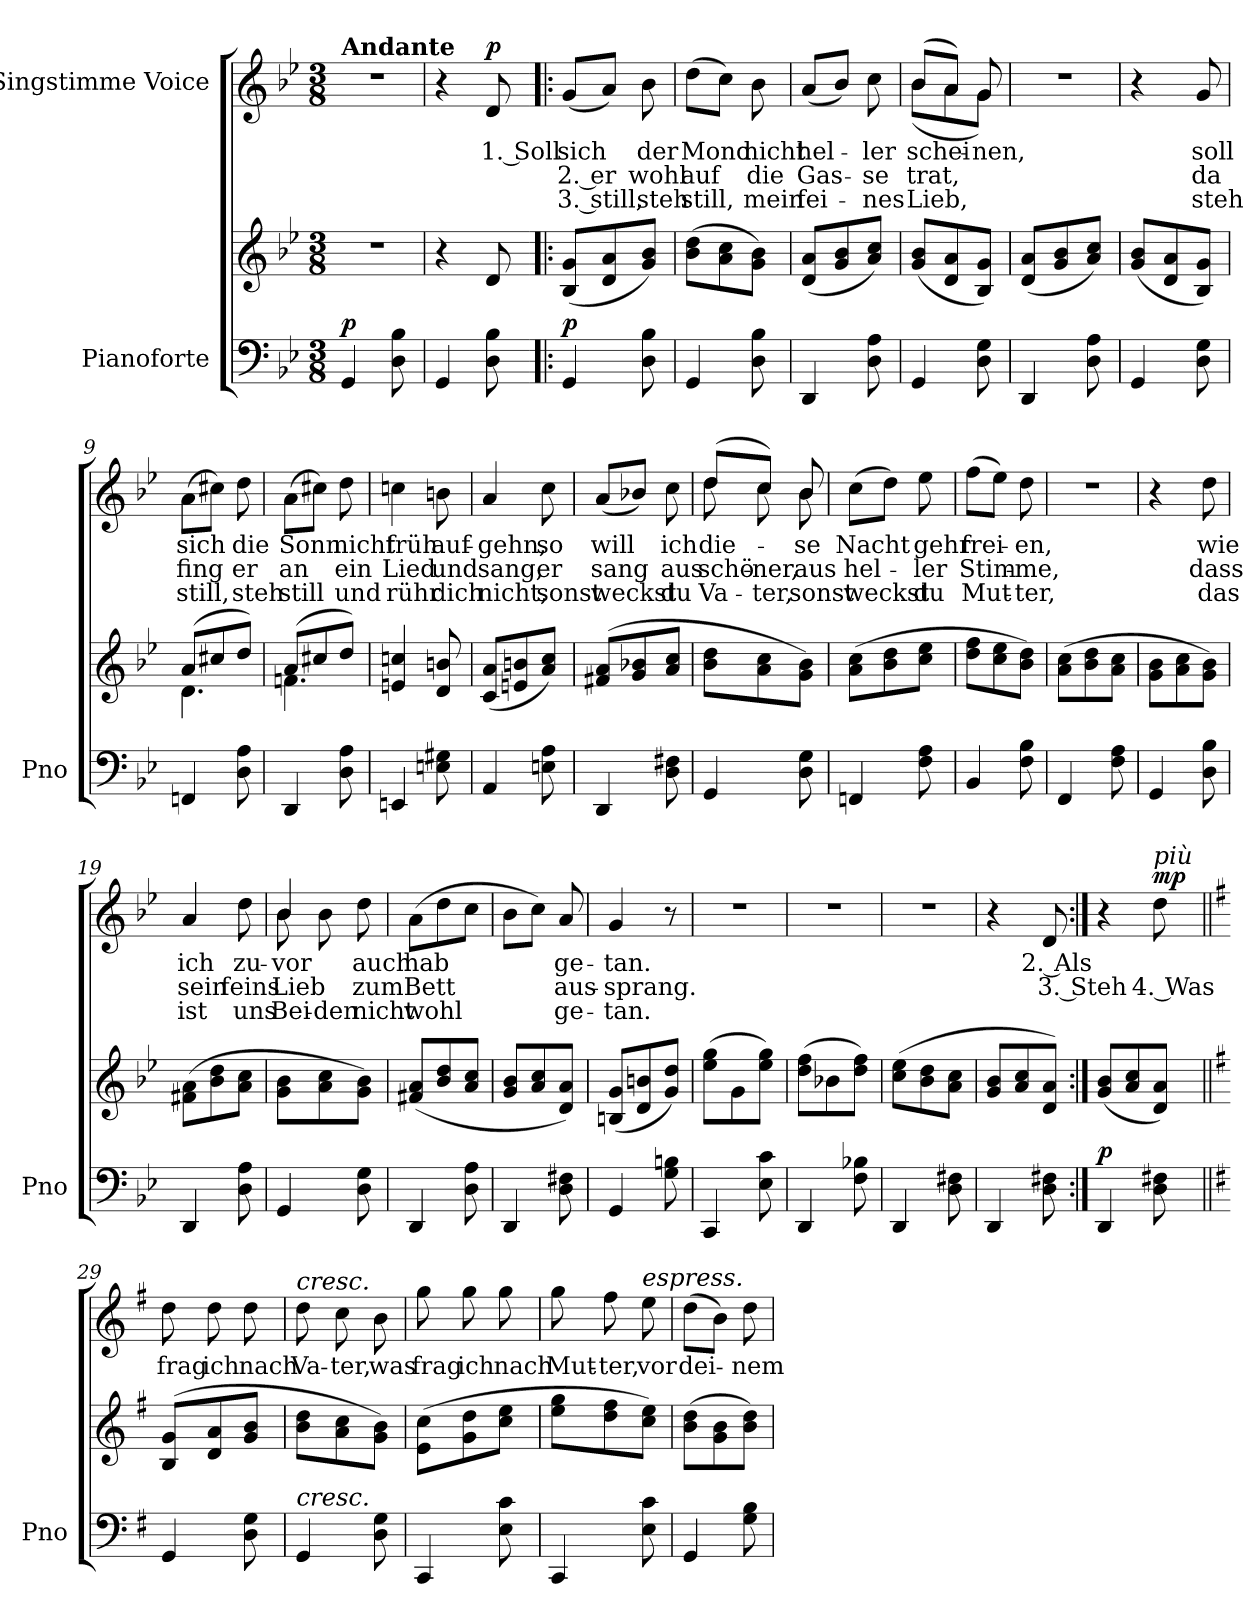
**kern	**kern	**dynam	**kern	**text	**text	**text	**dynam
*part2	*part2	*part2	*part1	*part1	*part1	*part1	*part1
*staff3	*staff2	*staff2/3	*staff1	*staff1	*staff1	*staff1	*staff1
*I"Pianoforte	*	*	*I"Singstimme Voice	*	*	*	*
*I'Pno	*	*	*	*	*	*	*
*clefF4	*clefG2	*	*clefG2	*	*	*	*
*k[b-e-]	*k[b-e-]	*	*k[b-e-]	*	*	*	*
*M3/8	*M3/8	*	*M3/8	*	*	*	*
=1	=1	=1	=1	=1	=1	=1	=1
!	!	!	!LO:TX:a:B:t=Andante	!	!	!	!
!	!	!LO:DY:a=2	!	!	!	!	!
4GG/	4.r	p	4.r	.	.	.	.
8D\ 8B-\	.	.	.	.	.	.	.
=2	=2	=2	=2	=2	=2	=2	=2
4GG/	4r	.	4r	.	.	.	.
!	!	!	!	!LO:LY:b	!	!	!LO:DY:a
8D\ 8B-\	8d/	.	8d/	1. Soll	.	.	p
=3!|:	=3!|:	=3!|:	=3!|:	=3!|:	=3!|:	=3!|:	=3!|:
!	!	!LO:DY:a=2	!	!LO:LY:b	!LO:LY:b	!LO:LY:b	!
4GG/	(<8B-/ 8g/L	p	(<8g/L	sich	2. er	3. still,	.
.	8d/ 8a/	.	8a/J)	.	.	.	.
!	!	!	!	!LO:LY:b	!LO:LY:b	!LO:LY:b	!
8D\ 8B-\	8g/ 8b-/J)	.	8b-\	der	wohl	steh	.
=4	=4	=4	=4	=4	=4	=4	=4
!	!	!	!	!LO:LY:b	!LO:LY:b	!LO:LY:b	!
4GG/	(>8b-\ 8dd\L	.	(>8dd\L	Mond	auf	still,	.
.	8a\ 8cc\	.	8cc\J)	.	.	.	.
!	!	!	!	!LO:LY:b	!LO:LY:b	!LO:LY:b	!
8D\ 8B-\	8g\ 8b-\J)	.	8b-\	nicht	die	mein	.
=5	=5	=5	=5	=5	=5	=5	=5
!	!	!	!	!LO:LY:b	!LO:LY:b	!LO:LY:b	!
4DD/	(<8d/ 8a/L	.	(<8a/L	hel-	Gas-	fei-	.
.	8g/ 8b-/	.	8b-/J)	.	.	.	.
!	!	!	!	!LO:LY:b	!LO:LY:b	!LO:LY:b	!
8D\ 8A\	8a/ 8cc/J)	.	8cc\	-ler	-se	-nes	.
=6	=6	=6	=6	=6	=6	=6	=6
!	!	!	!	!LO:LY:b	!LO:LY:b	!LO:LY:b	!
*	*	*	*^	*	*	*	*
4GG/	(<8g/ 8b-/L	.	(>8b-/L	(<8b-\L	schei-	trat,	Lieb,	.
.	8d/ 8a/	.	8a/J)	8a\	.	.	.	.
!	!	!	!	!	!LO:LY:b	!	!	!
8D\ 8G\	8B-/ 8g/J)	.	8g/	8g\J)	-nen,	.	.	.
*	*	*	*v	*v	*	*	*	*
=7	=7	=7	=7	=7	=7	=7	=7
4DD/	(<8d/ 8a/L	.	4.r	.	.	.	.
.	8g/ 8b-/	.	.	.	.	.	.
8D\ 8A\	8a/ 8cc/J)	.	.	.	.	.	.
=8	=8	=8	=8	=8	=8	=8	=8
4GG/	(<8g/ 8b-/L	.	4r	.	.	.	.
.	8d/ 8a/	.	.	.	.	.	.
!	!	!	!	!LO:LY:b	!LO:LY:b	!LO:LY:b	!
8D\ 8G\	8B-/ 8g/J)	.	8g/	soll	da	steh	.
!!LO:LB:g=z
=9	=9	=9	=9	=9	=9	=9	=9
*	*^	*	*	*	*	*	*
!	!	!	!	!	!LO:LY:b	!LO:LY:b	!LO:LY:b	!
4FFn/	(>8a/L	4.d\	.	(>8a\L	sich	fing	still,	.
.	8cc#X/	.	.	8cc#X\J)	.	.	.	.
!	!	!	!	!	!LO:LY:b	!LO:LY:b	!LO:LY:b	!
8D\ 8A\	8dd/J)	.	.	8dd\	die	er	steh	.
=10	=10	=10	=10	=10	=10	=10	=10	=10
!	!	!	!	!	!LO:LY:b	!LO:LY:b	!LO:LY:b	!
4DD/	(>8a/L	4.fn\	.	(>8a\L	Sonn	an	still	.
.	8cc#X/	.	.	8cc#X\J)	.	.	.	.
!	!	!	!	!	!LO:LY:b	!LO:LY:b	!LO:LY:b	!
8D\ 8A\	8dd/J)	.	.	8dd\	nicht	ein	und	.
*	*v	*v	*	*	*	*	*	*
=11	=11	=11	=11	=11	=11	=11	=11
!	!	!	!	!LO:LY:b	!LO:LY:b	!LO:LY:b	!
4EEn/	4en/ 4ccn/	.	4ccn\	früh	Lied	rühr	.
!	!	!	!	!LO:LY:b	!LO:LY:b	!LO:LY:b	!
8En\ 8G#X\	8d/ 8bn/	.	8bn\	auf-	und	dich	.
=12	=12	=12	=12	=12	=12	=12	=12
!	!	!	!	!LO:LY:b	!LO:LY:b	!LO:LY:b	!
4AA/	(<8c/ 8a/L	.	4a/	-gehn,	sang,	nicht,	.
.	8en/ 8bn/	.	.	.	.	.	.
!	!	!	!	!LO:LY:b	!LO:LY:b	!LO:LY:b	!
8En\ 8A\	8a/ 8cc/J)	.	8cc\	so	er	sonst	.
=13	=13	=13	=13	=13	=13	=13	=13
!	!	!	!	!LO:LY:b	!LO:LY:b	!LO:LY:b	!
4DD/	(>8f#X/ 8a/L	.	(<8a/L	will	sang	weckst	.
.	8g/ 8b-X/	.	8b-X/J)	.	.	.	.
!	!	!	!	!LO:LY:b	!LO:LY:b	!LO:LY:b	!
8D\ 8F#X\	8a/ 8cc/J	.	8cc\	ich	aus	du	.
=14	=14	=14	=14	=14	=14	=14	=14
!	!	!	!	!LO:LY:b	!LO:LY:b	!LO:LY:b	!
*	*	*	*^	*	*	*	*
4GG/	8b-\ 8dd\L	.	(>8dd/L	8dd\	die-	schö-	Va-	.
!	!	!	!	!	!	!LO:LY:b	!LO:LY:b	!
.	8a\ 8cc\	.	8cc/J)	8cc\	.	-ner,	-ter,	.
!	!	!	!	!	!LO:LY:b	!LO:LY:b	!LO:LY:b	!
8D\ 8G\	8g\ 8b-\J)	.	8b-/	8b-\	-se	aus	sonst	.
=15	=15	=15	=15	=15	=15	=15	=15	=15
!	!	!	!	!	!LO:LY:b	!LO:LY:b	!LO:LY:b	!
*	*	*	*v	*v	*	*	*	*
4FFn/	(>8a\ 8cc\L	.	(>8cc\L	Nacht	hel-	weckst	.
.	8b-\ 8dd\	.	8dd\J)	.	.	.	.
!	!	!	!	!LO:LY:b	!LO:LY:b	!LO:LY:b	!
8F\ 8A\	8cc\ 8ee-\J	.	8ee-\	gehr	-ler	du	.
=16	=16	=16	=16	=16	=16	=16	=16
!	!	!	!	!LO:LY:b	!LO:LY:b	!LO:LY:b	!
4BB-/	8dd\ 8ff\L	.	(>8ff\L	frei-	Stim-	Mut-	.
.	8cc\ 8ee-\	.	8ee-\J)	.	.	.	.
!	!	!	!	!LO:LY:b	!LO:LY:b	!LO:LY:b	!
8F\ 8B-\	8b-\ 8dd\J)	.	8dd\	-en,	-me,	-ter,	.
=17	=17	=17	=17	=17	=17	=17	=17
4FF/	(>8a\ 8cc\L	.	4.r	.	.	.	.
.	8b-\ 8dd\	.	.	.	.	.	.
8F\ 8A\	8a\ 8cc\J	.	.	.	.	.	.
=18	=18	=18	=18	=18	=18	=18	=18
4GG/	8g\ 8b-\L	.	4r	.	.	.	.
.	8a\ 8cc\	.	.	.	.	.	.
!	!	!	!	!LO:LY:b	!LO:LY:b	!LO:LY:b	!
8D\ 8B-\	8g\ 8b-\J)	.	8dd\	wie	dass	das	.
!!LO:LB:g=z
=19	=19	=19	=19	=19	=19	=19	=19
!	!	!	!	!LO:LY:b	!LO:LY:b	!LO:LY:b	!
4DD/	(>8f#X\ 8a\L	.	4a/	ich	sein	ist	.
.	8b-\ 8dd\	.	.	.	.	.	.
!	!	!	!	!LO:LY:b	!LO:LY:b	!LO:LY:b	!
8D\ 8A\	8a\ 8cc\J	.	8dd\	zu-	feins	uns	.
=20	=20	=20	=20	=20	=20	=20	=20
!	!	!	!	!LO:LY:b	!LO:LY:b	!LO:LY:b	!
*	*	*	*^	*	*	*	*
4GG/	8g\ 8b-\L	.	8b-\	4b-/	-vor	Lieb	Bei-	.
!	!	!	!	!	!	!	!LO:LY:b	!
.	8a\ 8cc\	.	8b-\	.	.	.	-den	.
!	!	!	!	!	!LO:LY:b	!LO:LY:b	!LO:LY:b	!
8D\ 8G\	8g\ 8b-\J)	.	8dd\	8ryy	auch	zum	nicht	.
=21	=21	=21	=21	=21	=21	=21	=21	=21
!	!	!	!	!	!LO:LY:b	!LO:LY:b	!LO:LY:b	!
*	*	*	*v	*v	*	*	*	*
4DD/	(<8f#X/ 8a/L	.	(>8a\L	hab	Bett	wohl	.
.	8b-/ 8dd/	.	8dd\	.	.	.	.
8D\ 8A\	8a/ 8cc/J	.	8cc\J	.	.	.	.
=22	=22	=22	=22	=22	=22	=22	=22
4DD/	8g/ 8b-/L	.	8b-\L	.	.	.	.
.	8a/ 8cc/	.	8cc\J)	.	.	.	.
!	!	!	!	!LO:LY:b	!LO:LY:b	!LO:LY:b	!
8D\ 8F#X\	8d/ 8a/J)	.	8a/	ge-	aus-	ge-	.
=23	=23	=23	=23	=23	=23	=23	=23
!	!	!	!	!LO:LY:b	!LO:LY:b	!LO:LY:b	!
4GG/	(<8Bn/ 8g/L	.	4g/	-tan.	-sprang.	-tan.	.
.	8d/ 8bn/	.	.	.	.	.	.
8G\ 8Bn\	8g/ 8dd/J)	.	8r	.	.	.	.
=24	=24	=24	=24	=24	=24	=24	=24
4CC/	(>8ee-\ 8gg\L	.	4.r	.	.	.	.
.	8g\	.	.	.	.	.	.
8E-\ 8c\	8ee-\ 8gg\J)	.	.	.	.	.	.
=25	=25	=25	=25	=25	=25	=25	=25
4DD/	(>8dd\ 8ff\L	.	4.r	.	.	.	.
.	8b-X\	.	.	.	.	.	.
8F\ 8B-X\	8dd\ 8ff\J)	.	.	.	.	.	.
=26	=26	=26	=26	=26	=26	=26	=26
4DD/	(>8cc\ 8ee-\L	.	4.r	.	.	.	.
.	8b-\ 8dd\	.	.	.	.	.	.
8D\ 8F#X\	8a\ 8cc\J	.	.	.	.	.	.
=27	=27	=27	=27	=27	=27	=27	=27
4DD/	8g/ 8b-/L	.	4r	.	.	.	.
.	8a/ 8cc/	.	.	.	.	.	.
!	!	!	!	!LO:LY:b	!LO:LY:b	!	!
8D\ 8F#X\	8d/ 8a/J)	.	8d/	2. Als	3. Steh	.	.
=28:|!	=28:|!	=28:|!	=28:|!	=28:|!	=28:|!	=28:|!	=28:|!
!	!	!LO:DY:a=2	!	!	!	!	!
4DD/	(<8g/ 8b-/L	p	4r	.	.	.	.
.	8a/ 8cc/	.	.	.	.	.	.
!	!	!	!LO:TX:a:i:t=più	!	!	!	!
!	!	!	!	!	!LO:LY:b	!	!LO:DY:a
8D\ 8F#X\	8d/ 8a/J)	.	8dd\	.	4. Was	.	mp
!!LO:PB:g=z
=29||	=29||	=29||	=29||	=29||	=29||	=29||	=29||
*k[f#]	*k[f#]	*	*k[f#]	*	*	*	*
!	!	!LO:DY:b	!	!LO:LY:b	!	!	!
!	!	!LO:DY:n=1:b	!	!	!	!	!
4GG/	(>8B/ 8g/L	other-dynamics f	8dd\	frag	.	.	.
!	!	!	!	!LO:LY:b	!	!	!
.	8d/ 8a/	.	8dd\	ich	.	.	.
!	!	!	!	!LO:LY:b	!	!	!
8D\ 8G\	8g/ 8b/J	.	8dd\	nach	.	.	.
=30	=30	=30	=30	=30	=30	=30	=30
!	!	!	!LO:TX:a:i:t=cresc.	!	!	!	!
!LO:TX:a:i:t=cresc.	!	!	!	!	!	!	!
!	!	!	!	!LO:LY:b	!	!	!
4GG/	8b\ 8dd\L	.	8dd\	Va-	.	.	.
!	!	!	!	!LO:LY:b	!	!	!
.	8a\ 8cc\	.	8cc\	-ter,	.	.	.
!	!	!	!	!LO:LY:b	!	!	!
8D\ 8G\	8g\ 8b\J)	.	8b\	was	.	.	.
=31	=31	=31	=31	=31	=31	=31	=31
!	!	!	!	!LO:LY:b	!	!	!
4CC/	(>8e\ 8cc\L	.	8gg\	frag	.	.	.
!	!	!	!	!LO:LY:b	!	!	!
.	8g\ 8dd\	.	8gg\	ich	.	.	.
!	!	!	!	!LO:LY:b	!	!	!
8E\ 8c\	8cc\ 8ee\J	.	8gg\	nach	.	.	.
=32	=32	=32	=32	=32	=32	=32	=32
!	!	!	!	!LO:LY:b	!	!	!
4CC/	8ee\ 8gg\L	.	8gg\	Mut-	.	.	.
!	!	!	!	!LO:LY:b	!	!	!
.	8dd\ 8ff#\	.	8ff#\	-ter,	.	.	.
!	!	!	!LO:TX:a:i:t=espress.	!	!	!	!
!	!	!	!	!LO:LY:b	!	!	!
8E\ 8c\	8cc\ 8ee\J)	.	8ee\	vor	.	.	.
=33	=33	=33	=33	=33	=33	=33	=33
!	!	!	!	!LO:LY:b	!	!	!
4GG/	(>8b\ 8dd\L	.	(>8dd\L	dei-	.	.	.
.	8g\ 8b\	.	8b\J)	.	.	.	.
!	!	!	!	!LO:LY:b	!	!	!
8G\ 8B\	8b\ 8dd\J)	.	8dd\	-nem	.	.	.
=	=	=	=	=	=	=	=
*-	*-	*-	*-	*-	*-	*-	*-
